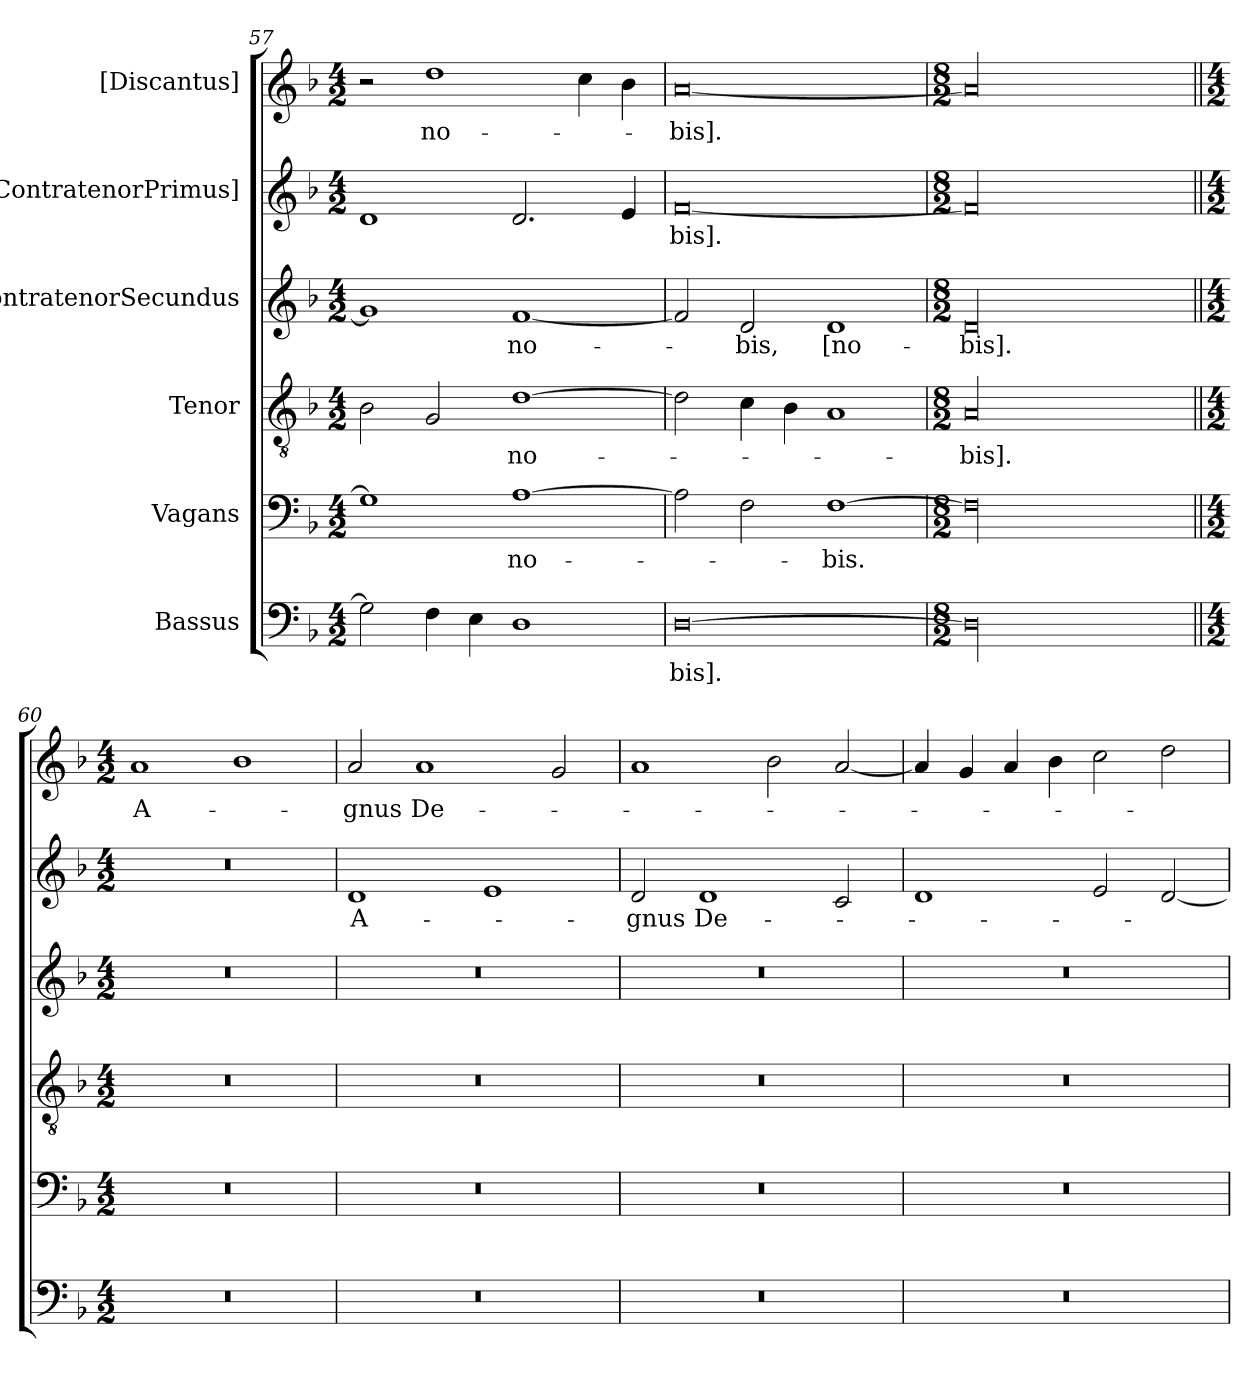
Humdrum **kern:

**kern	**text	**kern	**text	**kern	**text	**kern	**text	**kern	**text	**kern	**text
*part6	*part6	*part5	*part5	*part4	*part4	*part3	*part3	*part2	*part2	*part1	*part1
*staff6	*staff6	*staff5	*staff5	*staff4	*staff4	*staff3	*staff3	*staff2	*staff2	*staff1	*staff1
*I"Bassus	*	*I"Vagans	*	*I"Tenor	*	*I"ContratenorSecundus	*	*I"[ContratenorPrimus]	*	*I"[Discantus]	*
*clefF4	*	*clefF4	*	*clefGv2	*	*clefG2	*	*clefG2	*	*clefG2	*
*k[b-]	*	*k[b-]	*	*k[b-]	*	*k[b-]	*	*k[b-]	*	*k[b-]	*
*M4/2	*	*M4/2	*	*M4/2	*	*M4/2	*	*M4/2	*	*M4/2	*
=57	=57	=57	=57	=57	=57	=57	=57	=57	=57	=57	=57
2G\]	.	1G\]	.	2B-\	.	1g/]	.	1d/	.	2r	.
4F\	.	.	.	2G/	.	.	.	.	.	1dd\	no-
4E\	.	.	.	.	.	.	.	.	.	.	.
1D\	.	[1A\	no-	[1d\	no-	[1f/	no-	2.d/	.	.	.
.	.	.	.	.	.	.	.	.	.	4cc\	.
.	.	.	.	.	.	.	.	4e/	.	4b-\	.
=58	=58	=58	=58	=58	=58	=58	=58	=58	=58	=58	=58
[0D\	-bis].	2A\]	.	2d\]	.	2f/]	.	[0f/	-bis].	[0a/	-bis].
.	.	2F\	.	4c\	.	2d/	-bis,	.	.	.	.
.	.	.	.	4B-\	.	.	.	.	.	.	.
.	.	[1F\	-bis.	1A/	.	1d/	[no-	.	.	.	.
=59	=59	=59	=59	=59	=59	=59	=59	=59	=59	=59	=59
*M8/2	*	*M8/2	*	*M8/2	*	*M8/2	*	*M8/2	*	*M8/2	*
00D\]	.	00F\]	.	00A/	-bis].	00d/	-bis].	00f/]	.	00a/]	.
=60||	=60||	=60||	=60||	=60||	=60||	=60||	=60||	=60||	=60||	=60||	=60||
*M4/2	*	*M4/2	*	*M4/2	*	*M4/2	*	*M4/2	*	*M4/2	*
0r	.	0r	.	0r	.	0r	.	0r	.	1a/	A-
.	.	.	.	.	.	.	.	.	.	1b-\	.
=61	=61	=61	=61	=61	=61	=61	=61	=61	=61	=61	=61
0r	.	0r	.	0r	.	0r	.	1d/	A-	2a/	-gnus
.	.	.	.	.	.	.	.	.	.	1a/	De-
.	.	.	.	.	.	.	.	1e/	.	.	.
.	.	.	.	.	.	.	.	.	.	2g/	.
=62	=62	=62	=62	=62	=62	=62	=62	=62	=62	=62	=62
0r	.	0r	.	0r	.	0r	.	2d/	-gnus	1a/	.
.	.	.	.	.	.	.	.	1d/	De-	.	.
.	.	.	.	.	.	.	.	.	.	2b-\	.
.	.	.	.	.	.	.	.	2c/	.	[2a/	.
=63	=63	=63	=63	=63	=63	=63	=63	=63	=63	=63	=63
0r	.	0r	.	0r	.	0r	.	1d/	.	4a/]	.
.	.	.	.	.	.	.	.	.	.	4g/	.
.	.	.	.	.	.	.	.	.	.	4a/	.
.	.	.	.	.	.	.	.	.	.	4b-\	.
.	.	.	.	.	.	.	.	2e/	.	2cc\	.
.	.	.	.	.	.	.	.	[2d/	.	2dd\	.
=	=	=	=	=	=	=	=	=	=	=	=
*-	*-	*-	*-	*-	*-	*-	*-	*-	*-	*-	*-
